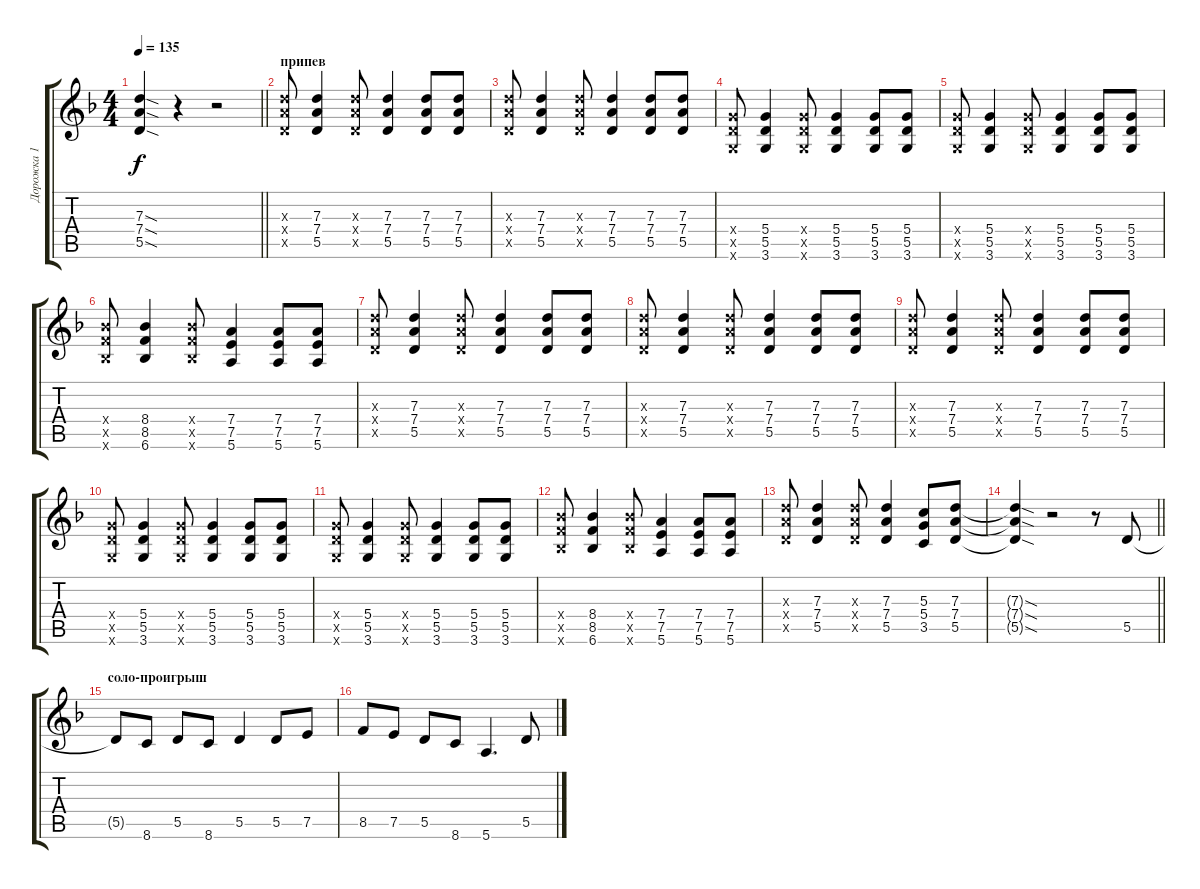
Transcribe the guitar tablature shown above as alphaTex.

\track ("Дорожка 1" "Дорожка 1") {instrument overdrivenguitar}
\staff {score tabs}
\tuning (E4 B3 G3 D3 A2 E2) {hide}
\ts (4 4)
\tempo 135
\clef g2
\barLineRight lightlight
\ks dminor
(7.3{sod t} 7.4{sod t} 5.5{sod t}).4{dy f} r.4 r.2 |
\section ("" "припев")
(7.3{x} 7.4{x} 5.5{x}).8 (7.3 7.4 5.5).4 (7.3{x} 7.4{x} 5.5{x}).8 (7.3 7.4 5.5).4 (7.3 7.4 5.5).8 (7.3 7.4 5.5).8 |
(7.3{x} 7.4{x} 5.5{x}).8 (7.3 7.4 5.5).4 (7.3{x} 7.4{x} 5.5{x}).8 (7.3 7.4 5.5).4 (7.3 7.4 5.5).8 (7.3 7.4 5.5).8 |
(5.4{x} 5.5{x} 3.6{x}).8 (5.4 5.5 3.6).4 (5.4{x} 5.5{x} 3.6{x}).8 (5.4 5.5 3.6).4 (5.4 5.5 3.6).8 (5.4 5.5 3.6).8 |
(5.4{x} 5.5{x} 3.6{x}).8 (5.4 5.5 3.6).4 (5.4{x} 5.5{x} 3.6{x}).8 (5.4 5.5 3.6).4 (5.4 5.5 3.6).8 (5.4 5.5 3.6).8 |
(8.4{x} 8.5{x} 6.6{x}).8 (8.4 8.5 6.6).4 (8.4{x} 8.5{x} 6.6{x}).8 (7.4 7.5 5.6).4 (7.4 7.5 5.6).8 (7.4 7.5 5.6).8 |
(7.3{x} 7.4{x} 5.5{x}).8 (7.3 7.4 5.5).4 (7.3{x} 7.4{x} 5.5{x}).8 (7.3 7.4 5.5).4 (7.3 7.4 5.5).8 (7.3 7.4 5.5).8 |
(7.3{x} 7.4{x} 5.5{x}).8 (7.3 7.4 5.5).4 (7.3{x} 7.4{x} 5.5{x}).8 (7.3 7.4 5.5).4 (7.3 7.4 5.5).8 (7.3 7.4 5.5).8 |
(7.3{x} 7.4{x} 5.5{x}).8 (7.3 7.4 5.5).4 (7.3{x} 7.4{x} 5.5{x}).8 (7.3 7.4 5.5).4 (7.3 7.4 5.5).8 (7.3 7.4 5.5).8 |
(5.4{x} 5.5{x} 3.6{x}).8 (5.4 5.5 3.6).4 (5.4{x} 5.5{x} 3.6{x}).8 (5.4 5.5 3.6).4 (5.4 5.5 3.6).8 (5.4 5.5 3.6).8 |
(5.4{x} 5.5{x} 3.6{x}).8 (5.4 5.5 3.6).4 (5.4{x} 5.5{x} 3.6{x}).8 (5.4 5.5 3.6).4 (5.4 5.5 3.6).8 (5.4 5.5 3.6).8 |
(8.4{x} 8.5{x} 6.6{x}).8 (8.4 8.5 6.6).4 (8.4{x} 8.5{x} 6.6{x}).8 (7.4 7.5 5.6).4 (7.4 7.5 5.6).8 (7.4 7.5 5.6).8 |
(7.3{x} 7.4{x} 5.5{x}).8 (7.3 7.4 5.5).4 (7.3{x} 7.4{x} 5.5{x}).8 (7.3 7.4 5.5).4 (5.3 5.4 3.5).8 (7.3 7.4 5.5).8 |
\barLineRight lightlight
(7.3{sod t} 7.4{sod t} 5.5{sod t}).4 r.2 r.8 5.5.8{volume 16} |
\section ("" "соло-проигрыш")
5.5{t}.8 8.6.8 5.5.8 8.6.8 5.5.4 5.5.8 7.5.8 |
8.5.8 7.5.8 5.5.8 8.6.8 5.6.4{d} 5.5.8
